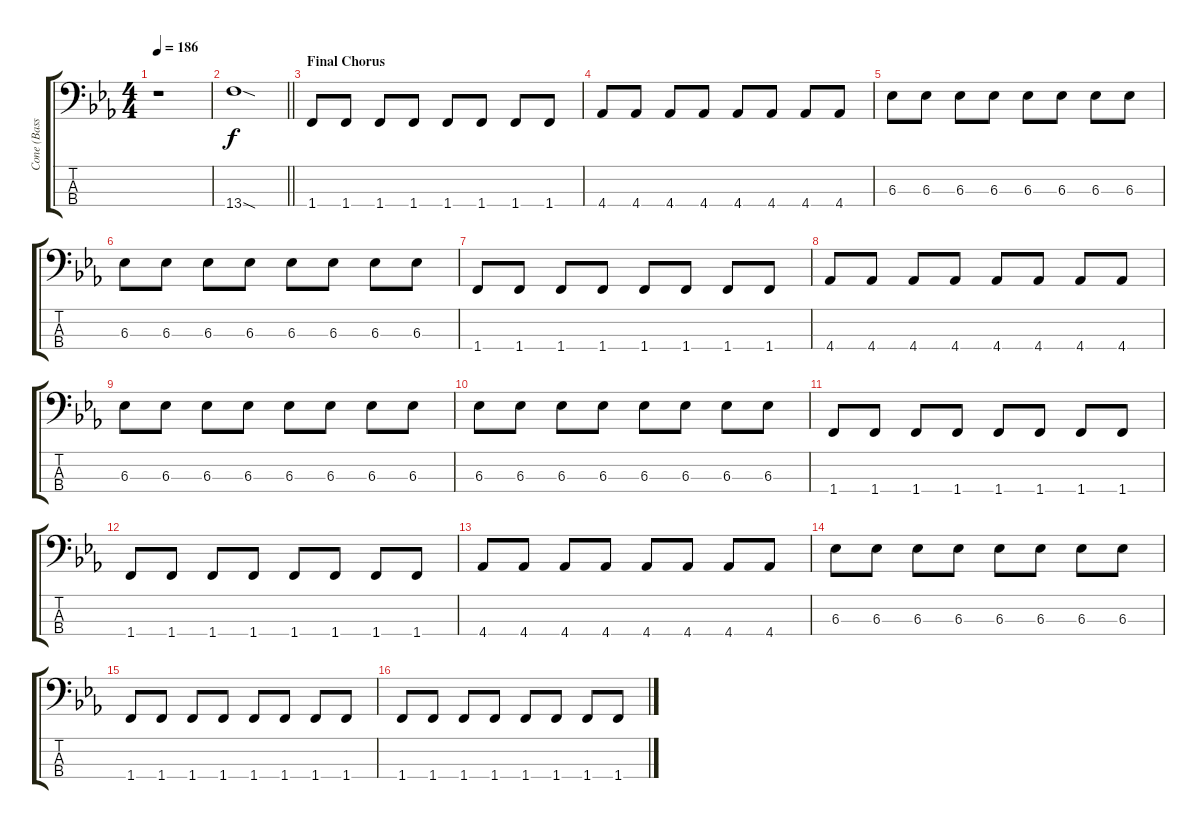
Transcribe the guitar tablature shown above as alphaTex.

\track ("Cone (Bass)" "Cone (Bass") {instrument electricbasspick}
\staff {score tabs}
\tuning (G2 D2 A1 E1) {hide}
\ts (4 4)
\tempo 186
\clef f4
\ks eb
r.1{dy f} |
\barLineRight lightlight
13.4{sod}.1 |
\section ("" "Final Chorus")
1.4.8 1.4.8 1.4.8 1.4.8 1.4.8 1.4.8 1.4.8 1.4.8 |
4.4.8 4.4.8 4.4.8 4.4.8 4.4.8 4.4.8 4.4.8 4.4.8 |
6.3.8 6.3.8 6.3.8 6.3.8 6.3.8 6.3.8 6.3.8 6.3.8 |
6.3.8 6.3.8 6.3.8 6.3.8 6.3.8 6.3.8 6.3.8 6.3.8 |
1.4.8 1.4.8 1.4.8 1.4.8 1.4.8 1.4.8 1.4.8 1.4.8 |
4.4.8 4.4.8 4.4.8 4.4.8 4.4.8 4.4.8 4.4.8 4.4.8 |
6.3.8 6.3.8 6.3.8 6.3.8 6.3.8 6.3.8 6.3.8 6.3.8 |
6.3.8 6.3.8 6.3.8 6.3.8 6.3.8 6.3.8 6.3.8 6.3.8 |
1.4.8 1.4.8 1.4.8 1.4.8 1.4.8 1.4.8 1.4.8 1.4.8 |
1.4.8 1.4.8 1.4.8 1.4.8 1.4.8 1.4.8 1.4.8 1.4.8 |
4.4.8 4.4.8 4.4.8 4.4.8 4.4.8 4.4.8 4.4.8 4.4.8 |
6.3.8 6.3.8 6.3.8 6.3.8 6.3.8 6.3.8 6.3.8 6.3.8 |
1.4.8 1.4.8 1.4.8 1.4.8 1.4.8 1.4.8 1.4.8 1.4.8 |
1.4.8 1.4.8 1.4.8 1.4.8 1.4.8 1.4.8 1.4.8 1.4.8
